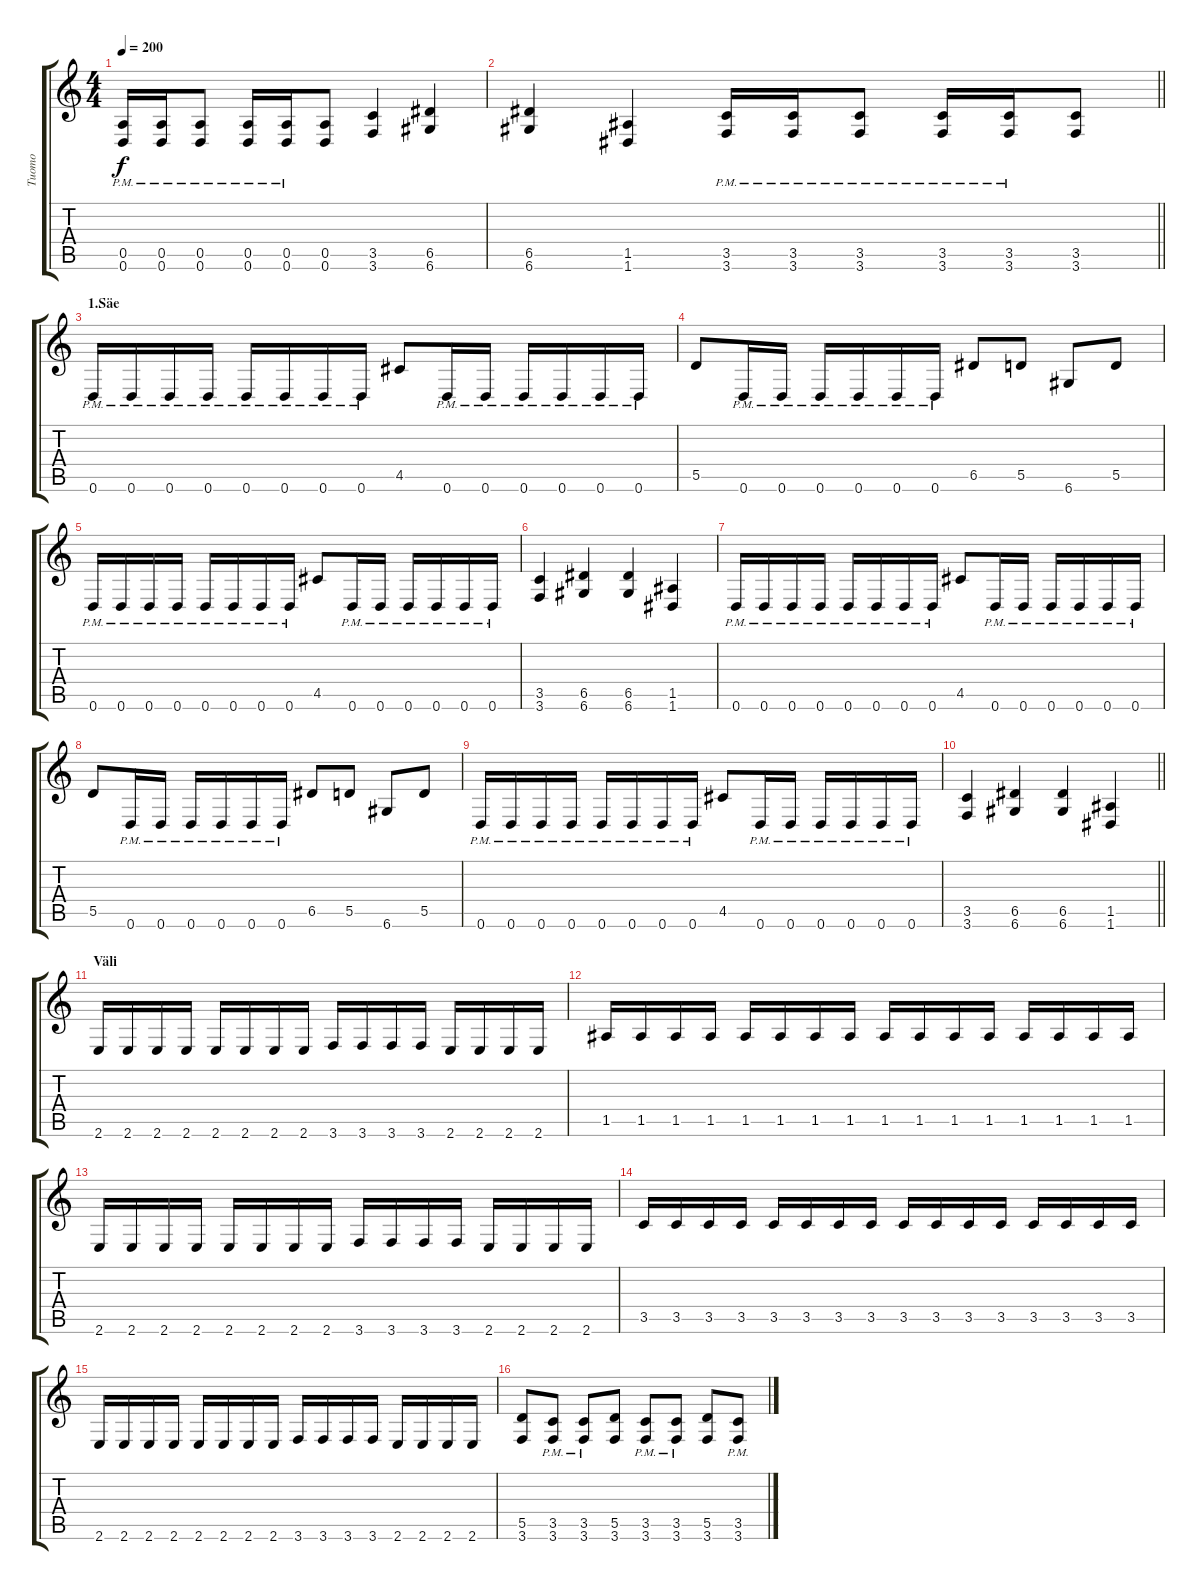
\track ("Tuomo" "Tuomo") {instrument distortionguitar}
\staff {score tabs}
\tuning (E4 B3 G3 D3 A2 D2) {hide}
\ts (4 4)
\tempo 200
\clef g2
\ks c
(0.5{pm} 0.6{pm}).16{dy f} (0.5{pm} 0.6{pm}).16 (0.5{pm} 0.6{pm}).8 (0.5{pm} 0.6{pm}).16 (0.5{pm} 0.6{pm}).16 (0.5 0.6).8 (3.5 3.6).4 (6.5 6.6).4 |
\barLineRight lightlight
(6.5 6.6).4 (1.5 1.6).4 (3.5{pm} 3.6{pm}).16 (3.5{pm} 3.6{pm}).16 (3.5{pm} 3.6{pm}).8 (3.5{pm} 3.6{pm}).16 (3.5{pm} 3.6{pm}).16 (3.5 3.6).8 |
\section ("" "1.Säe")
0.6{pm}.16 0.6{pm}.16 0.6{pm}.16 0.6{pm}.16 0.6{pm}.16 0.6{pm}.16 0.6{pm}.16 0.6{pm}.16 4.5.8 0.6{pm}.16 0.6{pm}.16 0.6{pm}.16 0.6{pm}.16 0.6{pm}.16 0.6{pm}.16 |
5.5.8 0.6{pm}.16 0.6{pm}.16 0.6{pm}.16 0.6{pm}.16 0.6{pm}.16 0.6{pm}.16 6.5.8 5.5.8 6.6.8 5.5.8 |
0.6{pm}.16 0.6{pm}.16 0.6{pm}.16 0.6{pm}.16 0.6{pm}.16 0.6{pm}.16 0.6{pm}.16 0.6{pm}.16 4.5.8 0.6{pm}.16 0.6{pm}.16 0.6{pm}.16 0.6{pm}.16 0.6{pm}.16 0.6{pm}.16 |
(3.5 3.6).4 (6.5 6.6).4 (6.5 6.6).4 (1.5 1.6).4 |
0.6{pm}.16 0.6{pm}.16 0.6{pm}.16 0.6{pm}.16 0.6{pm}.16 0.6{pm}.16 0.6{pm}.16 0.6{pm}.16 4.5.8 0.6{pm}.16 0.6{pm}.16 0.6{pm}.16 0.6{pm}.16 0.6{pm}.16 0.6{pm}.16 |
5.5.8 0.6{pm}.16 0.6{pm}.16 0.6{pm}.16 0.6{pm}.16 0.6{pm}.16 0.6{pm}.16 6.5.8 5.5.8 6.6.8 5.5.8 |
0.6{pm}.16 0.6{pm}.16 0.6{pm}.16 0.6{pm}.16 0.6{pm}.16 0.6{pm}.16 0.6{pm}.16 0.6{pm}.16 4.5.8 0.6{pm}.16 0.6{pm}.16 0.6{pm}.16 0.6{pm}.16 0.6{pm}.16 0.6{pm}.16 |
\barLineRight lightlight
(3.5 3.6).4 (6.5 6.6).4 (6.5 6.6).4 (1.5 1.6).4 |
\section ("" "Väli")
2.6.16 2.6.16 2.6.16 2.6.16 2.6.16 2.6.16 2.6.16 2.6.16 3.6.16 3.6.16 3.6.16 3.6.16 2.6.16 2.6.16 2.6.16 2.6.16 |
1.5.16 1.5.16 1.5.16 1.5.16 1.5.16 1.5.16 1.5.16 1.5.16 1.5.16 1.5.16 1.5.16 1.5.16 1.5.16 1.5.16 1.5.16 1.5.16 |
2.6.16 2.6.16 2.6.16 2.6.16 2.6.16 2.6.16 2.6.16 2.6.16 3.6.16 3.6.16 3.6.16 3.6.16 2.6.16 2.6.16 2.6.16 2.6.16 |
3.5.16 3.5.16 3.5.16 3.5.16 3.5.16 3.5.16 3.5.16 3.5.16 3.5.16 3.5.16 3.5.16 3.5.16 3.5.16 3.5.16 3.5.16 3.5.16 |
2.6.16 2.6.16 2.6.16 2.6.16 2.6.16 2.6.16 2.6.16 2.6.16 3.6.16 3.6.16 3.6.16 3.6.16 2.6.16 2.6.16 2.6.16 2.6.16 |
(5.5 3.6).8 (3.5{pm} 3.6{pm}).8 (3.5{pm} 3.6{pm}).8 (5.5 3.6).8 (3.5{pm} 3.6{pm}).8 (3.5{pm} 3.6{pm}).8 (5.5 3.6).8 (3.5{pm} 3.6{pm}).8
